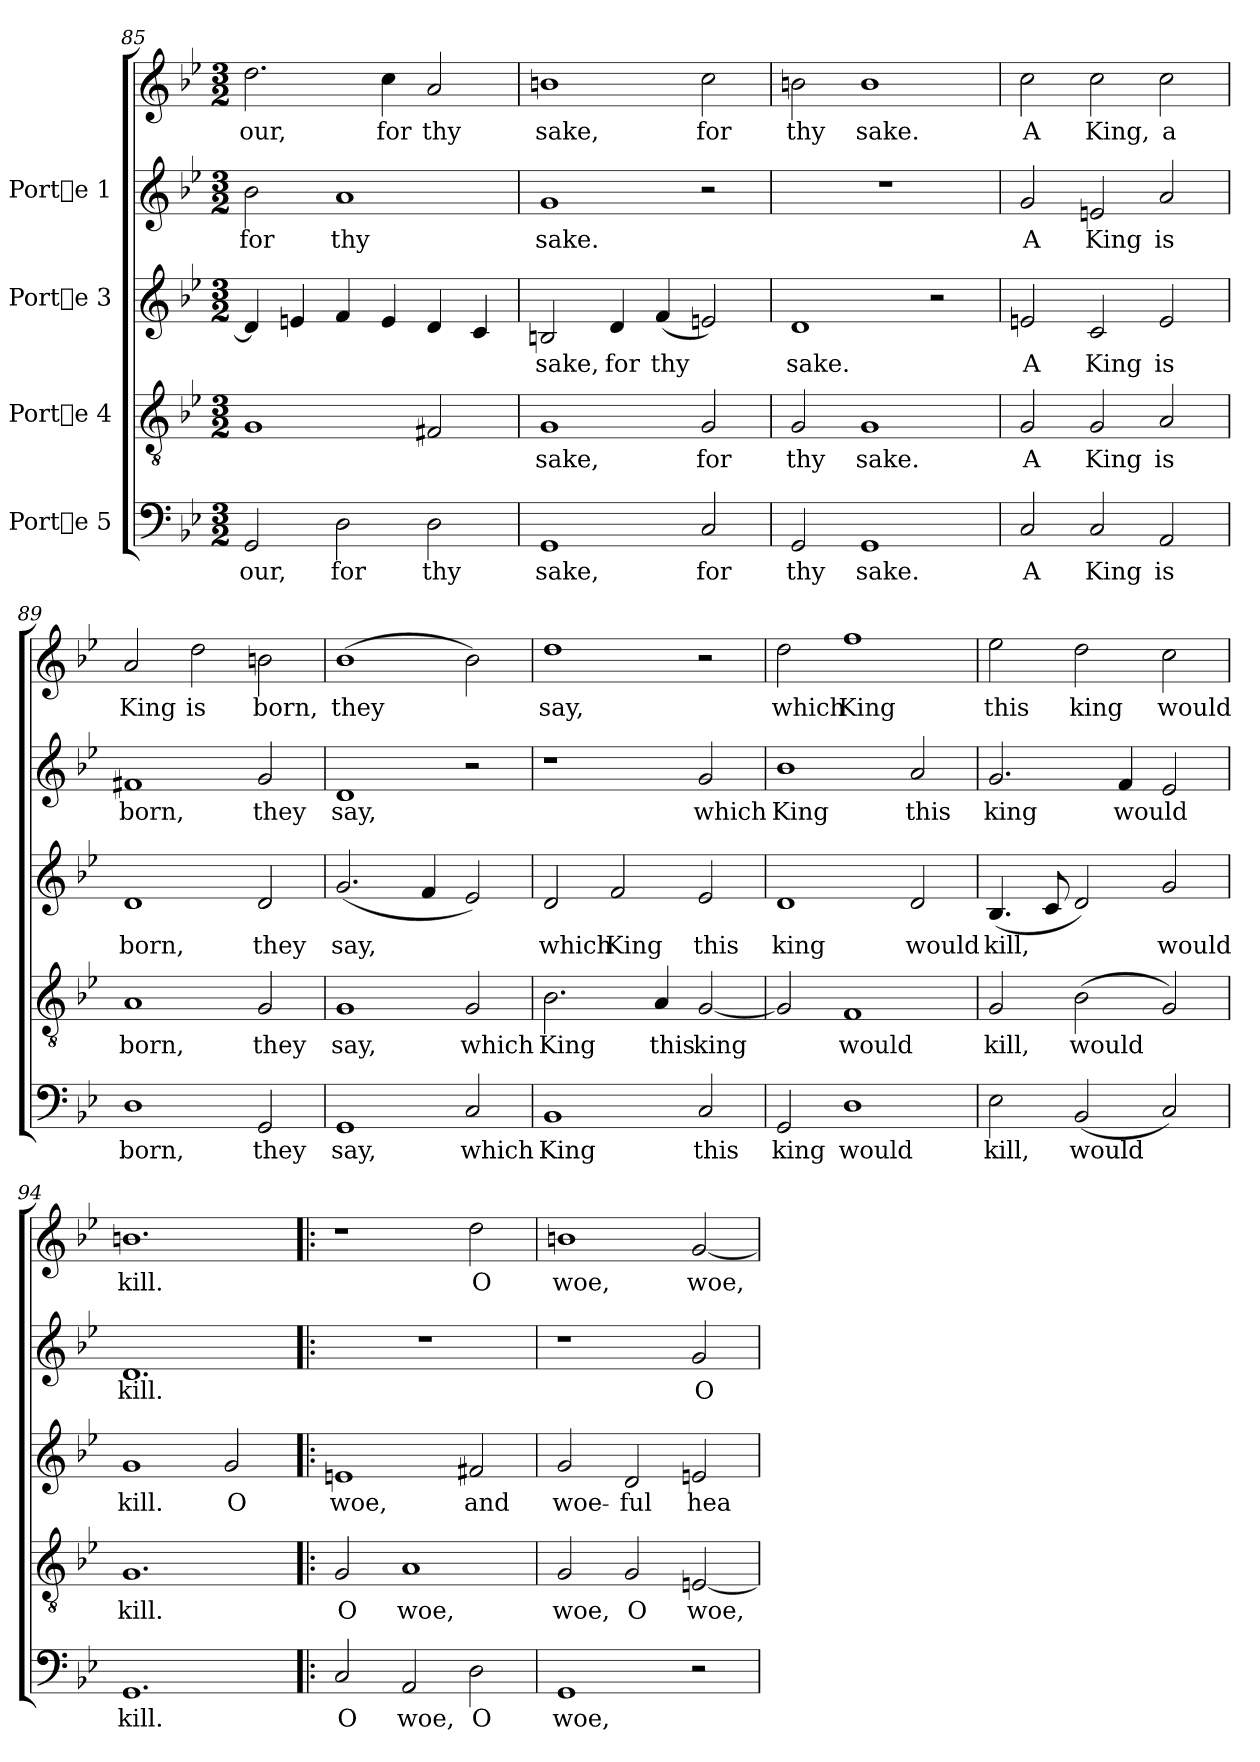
**kern	**text	**kern	**text	**kern	**text	**kern	**text	**kern	**text
*part4	*part4	*part3	*part3	*part2	*part2	*part1	*part1	*part1	*part1
*staff5	*staff5	*staff4	*staff4	*staff3	*staff3	*staff2	*staff2	*staff1	*staff1
*I"Porte 5	*	*I"Porte 4	*	*I"Porte 3	*	*I"Porte 1	*	*	*
*clefF4	*	*clefGv2	*	*clefG2	*	*clefG2	*	*clefG2	*
*k[b-e-]	*	*k[b-e-]	*	*k[b-e-]	*	*k[b-e-]	*	*k[b-e-]	*
*B-:	*	*B-:	*	*B-:	*	*B-:	*	*B-:	*
*M3/2	*	*M3/2	*	*M3/2	*	*M3/2	*	*M3/2	*
=85	=85	=85	=85	=85	=85	=85	=85	=85	=85
!	!LO:LY:b:cj	!	!	!	!	!	!LO:LY:b:cj	!	!LO:LY:b:cj
2GG/	-our,	1G	.	4d/]	.	2b-\	for	2.dd\	our,
.	.	.	.	4en/	.	.	.	.	.
!	!LO:LY:b:cj	!	!	!	!	!	!LO:LY:b:cj	!	!
2D\	for	.	.	4f/	.	1a	thy	.	.
!	!	!	!	!	!	!	!	!	!LO:LY:b:cj
.	.	.	.	4e/	.	.	.	4cc\	for
!	!LO:LY:b:cj	!	!	!	!	!	!	!	!LO:LY:b:cj
2D\	thy	2F#X/	.	4d/	.	.	.	2a/	thy
.	.	.	.	4c/	.	.	.	.	.
=86	=86	=86	=86	=86	=86	=86	=86	=86	=86
!	!LO:LY:b:cj	!	!LO:LY:b:cj	!	!LO:LY:b:cj	!	!LO:LY:b:cj	!	!LO:LY:b:cj
1GG	sake,	1G	sake,	2Bn/	sake,	1g	sake.	1bn	sake,
!	!	!	!	!	!LO:LY:b:cj	!	!	!	!
.	.	.	.	4d/	for	.	.	.	.
!	!	!	!	!	!LO:LY:b:cj	!	!	!	!
.	.	.	.	(<4f/	thy	.	.	.	.
!	!LO:LY:b:cj	!	!LO:LY:b:cj	!	!LO:LY:b:cj	!	!	!	!LO:LY:b:cj
2C/	for	2G/	for	2en/)	.	2r	.	2cc\	for
=87	=87	=87	=87	=87	=87	=87	=87	=87	=87
!	!LO:LY:b:cj	!	!LO:LY:b:cj	!	!LO:LY:b:cj	!	!	!	!LO:LY:b:cj
2GG/	thy	2G/	thy	1d	sake.	1.r	.	2bn\	thy
!	!LO:LY:b:cj	!	!LO:LY:b:cj	!	!	!	!	!	!LO:LY:b:cj
1GG	sake.	1G	sake.	.	.	.	.	1b	sake.
.	.	.	.	2r	.	.	.	.	.
!!LO:LB:g=z
=88	=88	=88	=88	=88	=88	=88	=88	=88	=88
!	!LO:LY:b:cj	!	!LO:LY:b:cj	!	!LO:LY:b:cj	!	!LO:LY:b:cj	!	!LO:LY:b:cj
2C/	A	2G/	A	2en/	A	2g/	A	2cc\	A
!	!LO:LY:b:cj	!	!LO:LY:b:cj	!	!LO:LY:b:cj	!	!LO:LY:b:cj	!	!LO:LY:b:cj
2C/	King	2G/	King	2c/	King	2en/	King	2cc\	King,
!	!LO:LY:b:cj	!	!LO:LY:b:cj	!	!LO:LY:b:cj	!	!LO:LY:b:cj	!	!LO:LY:b:cj
2AA/	is	2A/	is	2e/	is	2a/	is	2cc\	a
=89	=89	=89	=89	=89	=89	=89	=89	=89	=89
!	!LO:LY:b:cj	!	!LO:LY:b:cj	!	!LO:LY:b:cj	!	!LO:LY:b:cj	!	!LO:LY:b:cj
1D	born,	1A	born,	1d	born,	1f#X	born,	2a/	King
!	!	!	!	!	!	!	!	!	!LO:LY:b:cj
.	.	.	.	.	.	.	.	2dd\	is
!	!LO:LY:b:cj	!	!LO:LY:b:cj	!	!LO:LY:b:cj	!	!LO:LY:b:cj	!	!LO:LY:b:cj
2GG/	they	2G/	they	2d/	they	2g/	they	2bn\	born,
=90	=90	=90	=90	=90	=90	=90	=90	=90	=90
!	!LO:LY:b:cj	!	!LO:LY:b:cj	!	!LO:LY:b:cj	!	!LO:LY:b:cj	!	!LO:LY:b:cj
1GG	say,	1G	say,	(<2.g/	say,	1d	say,	(>1b-	they
!	!	!	!	!	!LO:LY:b:cj	!	!	!	!
.	.	.	.	4f/	.	.	.	.	.
!	!LO:LY:b:cj	!	!LO:LY:b:cj	!	!LO:LY:b:cj	!	!	!	!LO:LY:b:cj
2C/	which	2G/	which	2e-/)	.	2r	.	2b-\)	.
=91	=91	=91	=91	=91	=91	=91	=91	=91	=91
!	!LO:LY:b:cj	!	!LO:LY:b:cj	!	!LO:LY:b:cj	!	!	!	!LO:LY:b:cj
1BB-	King	2.B-\	King	2d/	which	1r	.	1dd	say,
!	!	!	!	!	!LO:LY:b:cj	!	!	!	!
.	.	.	.	2f/	King	.	.	.	.
!	!	!	!LO:LY:b:cj	!	!	!	!	!	!
.	.	4A/	this	.	.	.	.	.	.
!	!LO:LY:b:cj	!	!LO:LY:b:cj	!	!LO:LY:b:cj	!	!LO:LY:b:cj	!	!
2C/	this	[<2G/	king	2e-/	this	2g/	which	2r	.
=92	=92	=92	=92	=92	=92	=92	=92	=92	=92
!	!LO:LY:b:cj	!	!LO:LY:b:cj	!	!LO:LY:b:cj	!	!LO:LY:b:cj	!	!LO:LY:b:cj
2GG/	king	2G/]	.	1d	king	1b-	King	2dd\	which
!	!LO:LY:b:cj	!	!LO:LY:b:cj	!	!	!	!	!	!LO:LY:b:cj
1D	would	1F	would	.	.	.	.	1ff	King
!	!	!	!	!	!LO:LY:b:cj	!	!LO:LY:b:cj	!	!
.	.	.	.	2d/	would	2a/	this	.	.
!!LO:LB:g=z
=93	=93	=93	=93	=93	=93	=93	=93	=93	=93
!	!LO:LY:b:cj	!	!LO:LY:b:cj	!	!LO:LY:b:cj	!	!LO:LY:b:cj	!	!LO:LY:b:cj
2E-\	kill,	2G/	kill,	(<4.B-/	kill,	2.g/	king	2ee-\	this
!	!	!	!	!	!LO:LY:b:cj	!	!	!	!
.	.	.	.	8c/	.	.	.	.	.
!	!LO:LY:b:cj	!	!LO:LY:b:cj	!	!LO:LY:b:cj	!	!	!	!LO:LY:b:cj
(<2BB-/	would	(>2B-\	would	2d/)	.	.	.	2dd\	king
!	!	!	!	!	!	!	!LO:LY:b:cj	!	!
.	.	.	.	.	.	4f/	would	.	.
!	!LO:LY:b:cj	!	!LO:LY:b:cj	!	!LO:LY:b:cj	!	!LO:LY:b:cj	!	!LO:LY:b:cj
2C/)	.	2G/)	.	2g/	would	2e-/	.	2cc\	would
=94	=94	=94	=94	=94	=94	=94	=94	=94	=94
!	!LO:LY:b:cj	!	!LO:LY:b:cj	!	!LO:LY:b:cj	!	!LO:LY:b:cj	!	!LO:LY:b:cj
1.GG	kill.	1.G	kill.	1g	kill.	1.d	kill.	1.bn	kill.
!	!	!	!	!	!LO:LY:b:cj	!	!	!	!
.	.	.	.	2g/	O	.	.	.	.
=95!|:	=95!|:	=95!|:	=95!|:	=95!|:	=95!|:	=95!|:	=95!|:	=95!|:	=95!|:
!	!LO:LY:b:cj	!	!LO:LY:b:cj	!	!LO:LY:b:cj	!	!	!	!
2C/	O	2G/	O	1en	woe,	1.r	.	1r	.
!	!LO:LY:b:cj	!	!LO:LY:b:cj	!	!	!	!	!	!
2AA/	woe,	1A	woe,	.	.	.	.	.	.
!	!LO:LY:b:cj	!	!	!	!LO:LY:b:cj	!	!	!	!LO:LY:b:cj
2D\	O	.	.	2f#X/	and	.	.	2dd\	O
=96	=96	=96	=96	=96	=96	=96	=96	=96	=96
!	!LO:LY:b:cj	!	!LO:LY:b:cj	!	!LO:LY:b:cj	!	!	!	!LO:LY:b:cj
1GG	woe,	2G/	woe,	2g/	woe-	1r	.	1bn	woe,
!	!	!	!LO:LY:b:cj	!	!LO:LY:b:cj	!	!	!	!
.	.	2G/	O	2d/	-ful	.	.	.	.
!	!	!	!LO:LY:b:cj	!	!LO:LY:b:cj	!	!LO:LY:b:cj	!	!LO:LY:b:cj
2r	.	[<2En/	woe,	2en/	hea-	2g/	O	[<2g/	woe,
=	=	=	=	=	=	=	=	=	=
*-	*-	*-	*-	*-	*-	*-	*-	*-	*-
